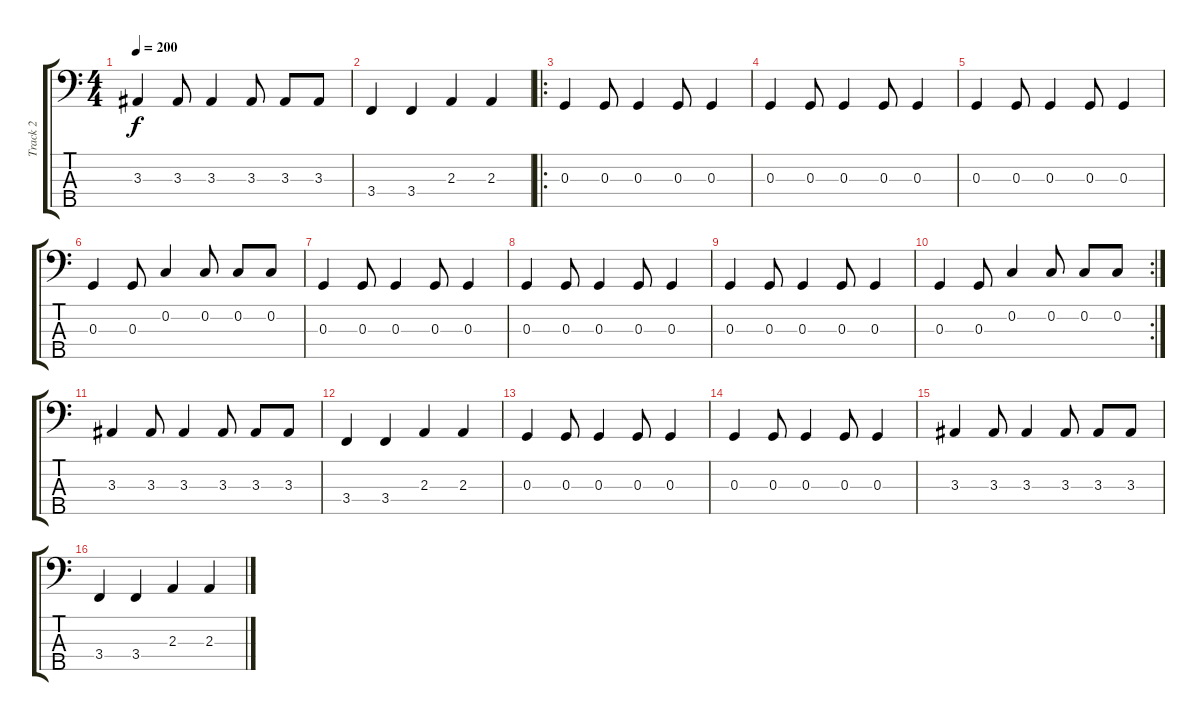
\track ("Track 2" "Track 2") {instrument electricbassfinger}
\staff {score tabs}
\tuning (F2 C2 G1 D1 A0) {hide}
\ts (4 4)
\tempo 200
\clef f4
\ks c
3.3.4{dy f} 3.3.8 3.3.4 3.3.8 3.3.8 3.3.8 |
3.4.4 3.4.4 2.3.4 2.3.4 |
\ro
0.3.4 0.3.8 0.3.4 0.3.8 0.3.4 |
0.3.4 0.3.8 0.3.4 0.3.8 0.3.4 |
0.3.4 0.3.8 0.3.4 0.3.8 0.3.4 |
0.3.4 0.3.8 0.2.4 0.2.8 0.2.8 0.2.8 |
0.3.4 0.3.8 0.3.4 0.3.8 0.3.4 |
0.3.4 0.3.8 0.3.4 0.3.8 0.3.4 |
0.3.4 0.3.8 0.3.4 0.3.8 0.3.4 |
\rc 2
0.3.4 0.3.8 0.2.4 0.2.8 0.2.8 0.2.8 |
3.3.4 3.3.8 3.3.4 3.3.8 3.3.8 3.3.8 |
3.4.4 3.4.4 2.3.4 2.3.4 |
0.3.4 0.3.8 0.3.4 0.3.8 0.3.4 |
0.3.4 0.3.8 0.3.4 0.3.8 0.3.4 |
3.3.4 3.3.8 3.3.4 3.3.8 3.3.8 3.3.8 |
3.4.4 3.4.4 2.3.4 2.3.4
